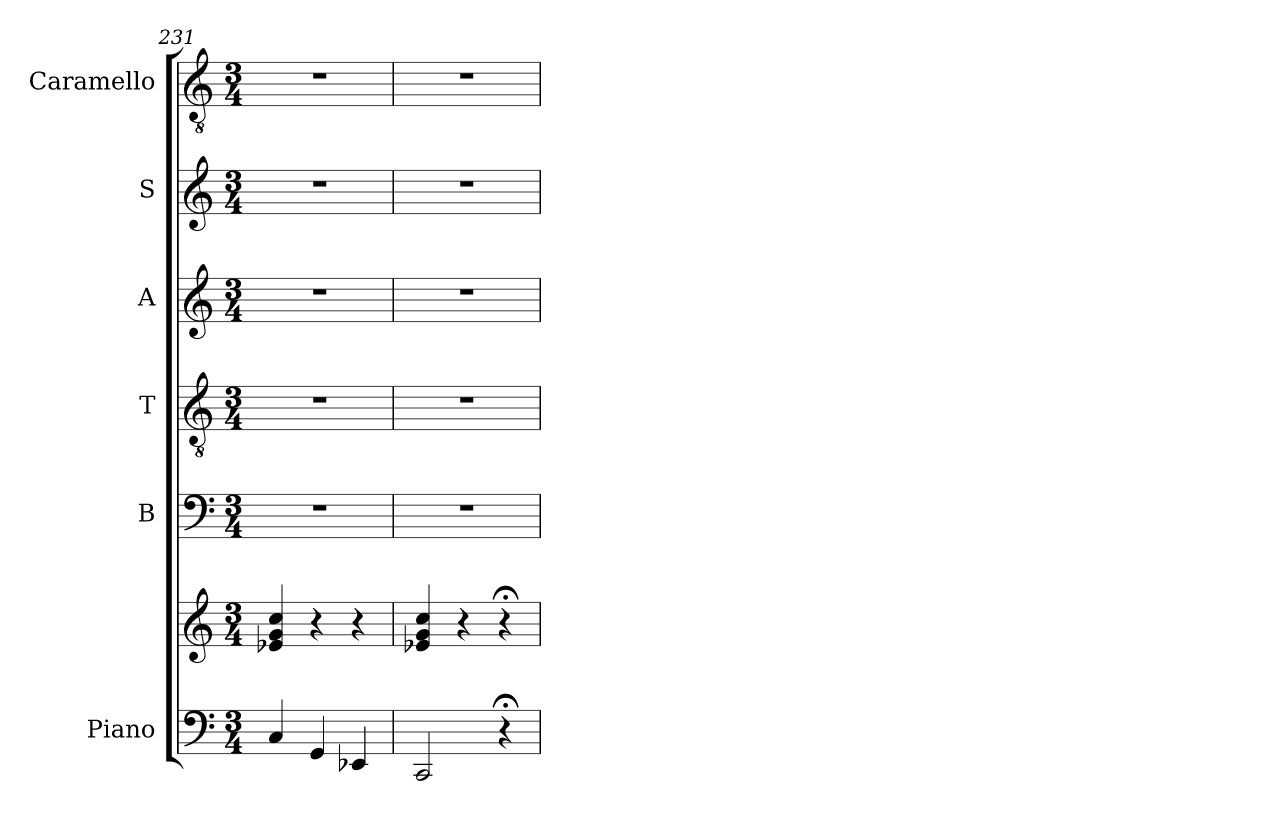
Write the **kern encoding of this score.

**kern	**kern	**kern	**kern	**kern	**kern	**kern
*part6	*part6	*part5	*part4	*part3	*part2	*part1
*staff7	*staff6	*staff5	*staff4	*staff3	*staff2	*staff1
*I"Piano	*	*I"B	*I"T	*I"A	*I"S	*I"Caramello
*I'Pno	*	*I'B	*I'T	*I'A	*I'S	*
*clefF4	*clefG2	*clefF4	*clefGv2	*clefG2	*clefG2	*clefGv2
*k[]	*k[]	*k[]	*k[]	*k[]	*k[]	*k[]
*M3/4	*M3/4	*M3/4	*M3/4	*M3/4	*M3/4	*M3/4
=231	=231	=231	=231	=231	=231	=231
4C/	4e-X/ 4g/ 4cc/	2.r	2.r	2.r	2.r	2.r
4GG/	4r	.	.	.	.	.
4EE-X/	4r	.	.	.	.	.
=232	=232	=232	=232	=232	=232	=232
2CC/	4e-X/ 4g/ 4cc/	2.r	2.r	2.r	2.r	2.r
.	4r	.	.	.	.	.
4r;<	4r;<	.	.	.	.	.
=	=	=	=	=	=	=
*-	*-	*-	*-	*-	*-	*-
